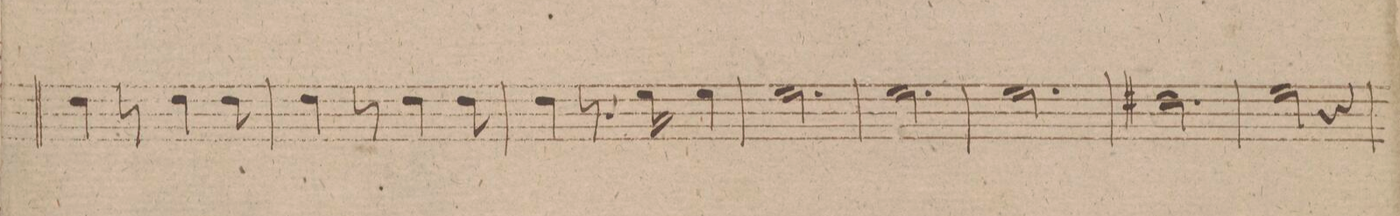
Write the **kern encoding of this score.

**kern	**dynam
*I"Oboe 2do in	*
*clefG2	*
*k[f#]	*
*M3/4	*
4dd\	.
8r	.
4dd\	.
8dd\	.
=76	=76
4dd\	.
8r	.
4dd\	.
8dd\	.
=77	=77
4dd\	.
8.r	.
16ee\	.
4ee\	.
=78	=78
2.ee\	.
=79	=79
2.ee\	.
=80	=80
2.ee\	.
=81	=81
2.dd#X\	.
=82	=82
2ee\	.
4r	.
=83	=83
*-	*-
